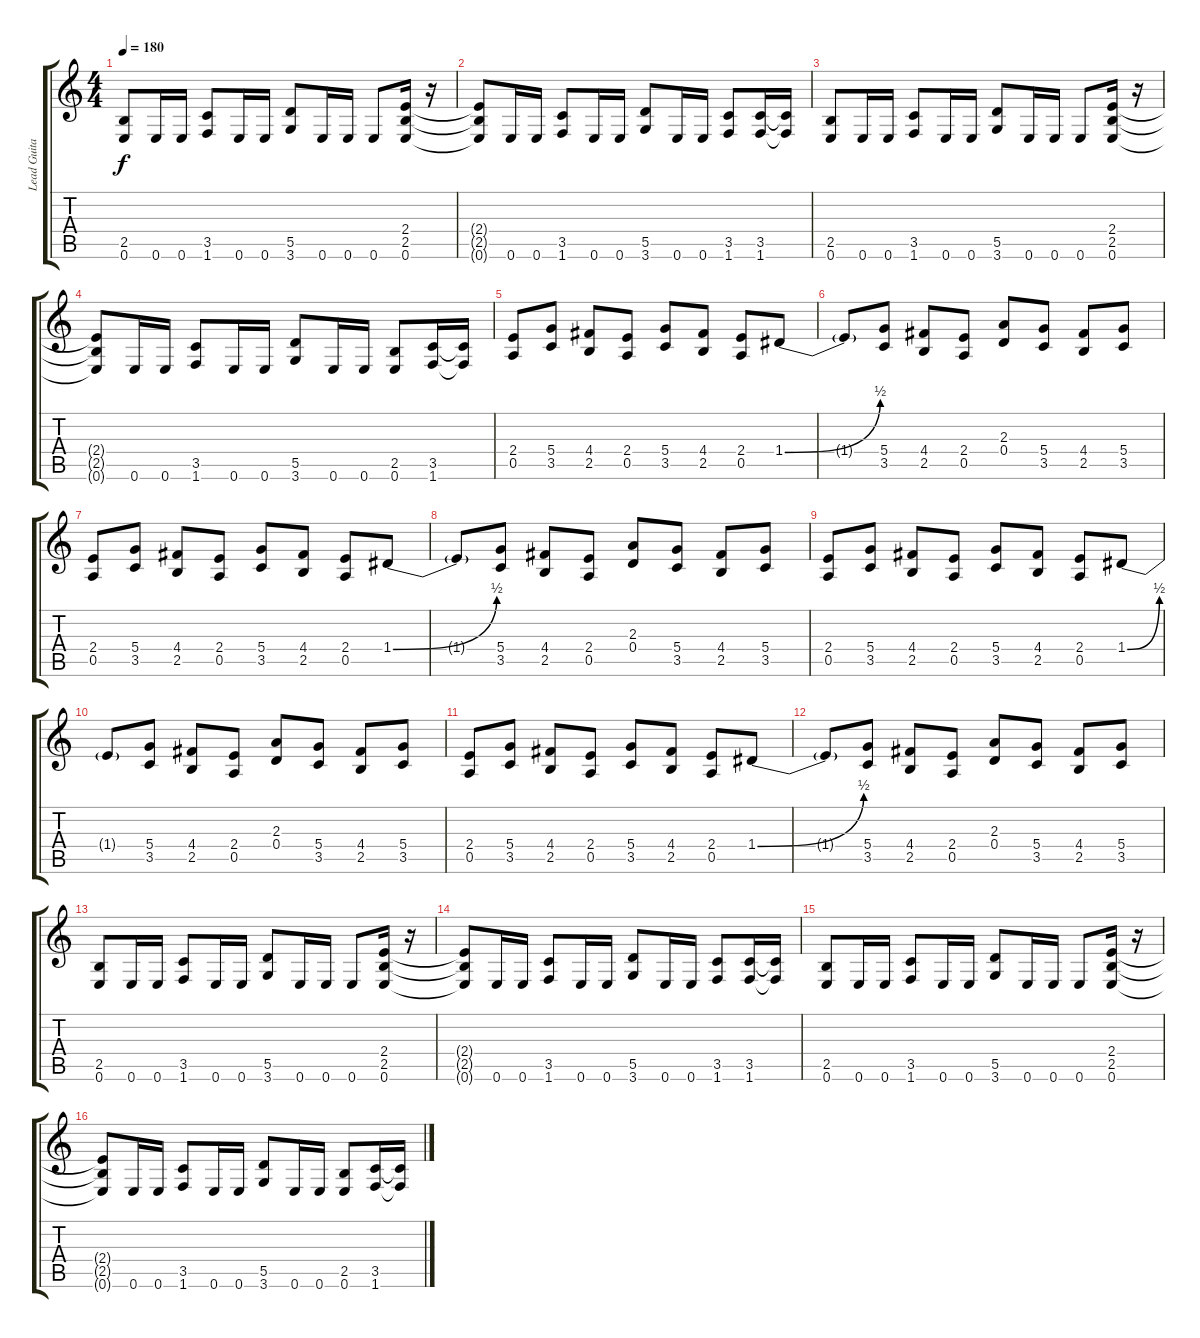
\track ("Lead Guitar" "Lead Guita") {instrument distortionguitar}
\staff {score tabs}
\tuning (E4 B3 G3 D3 A2 E2) {hide}
\ts (4 4)
\tempo 180
\clef g2
\ks c
(2.5 0.6).8{dy f instrument distortionguitar} 0.6.16 0.6.16 (3.5 1.6).8 0.6.16 0.6.16 (5.5 3.6).8 0.6.16 0.6.16 0.6.8 (2.4 2.5 0.6).16 r.16 |
(2.4{t} 2.5{t} 0.6{t}).8{instrument distortionguitar} 0.6.16 0.6.16 (3.5 1.6).8 0.6.16 0.6.16 (5.5 3.6).8 0.6.16 0.6.16 (3.5 1.6).8 (3.5 1.6).16 (3.5{t} 1.6{t}).16 |
(2.5 0.6).8{instrument distortionguitar} 0.6.16 0.6.16 (3.5 1.6).8 0.6.16 0.6.16 (5.5 3.6).8 0.6.16 0.6.16 0.6.8 (2.4 2.5 0.6).16 r.16 |
(2.4{t} 2.5{t} 0.6{t}).8{instrument distortionguitar} 0.6.16 0.6.16 (3.5 1.6).8 0.6.16 0.6.16 (5.5 3.6).8 0.6.16 0.6.16 (2.5 0.6).8 (3.5 1.6).16 (3.5{t} 1.6{t}).16 |
(2.4 0.5).8{instrument distortionguitar} (5.4 3.5).8 (4.4 2.5).8 (2.4 0.5).8 (5.4 3.5).8 (4.4 2.5).8 (2.4 0.5).8 1.4{be (bend 0 0 60 2)}.8 |
1.4{t}.8 (5.4 3.5).8 (4.4 2.5).8 (2.4 0.5).8 (2.3 0.4).8 (5.4 3.5).8 (4.4 2.5).8 (5.4 3.5).8 |
(2.4 0.5).8 (5.4 3.5).8 (4.4 2.5).8 (2.4 0.5).8 (5.4 3.5).8 (4.4 2.5).8 (2.4 0.5).8 1.4{be (bend 0 0 60 2)}.8 |
1.4{t}.8 (5.4 3.5).8 (4.4 2.5).8 (2.4 0.5).8 (2.3 0.4).8 (5.4 3.5).8 (4.4 2.5).8 (5.4 3.5).8 |
(2.4 0.5).8 (5.4 3.5).8 (4.4 2.5).8 (2.4 0.5).8 (5.4 3.5).8 (4.4 2.5).8 (2.4 0.5).8 1.4{be (bend 0 0 60 2)}.8 |
1.4{t}.8 (5.4 3.5).8 (4.4 2.5).8 (2.4 0.5).8 (2.3 0.4).8 (5.4 3.5).8 (4.4 2.5).8 (5.4 3.5).8 |
(2.4 0.5).8 (5.4 3.5).8 (4.4 2.5).8 (2.4 0.5).8 (5.4 3.5).8 (4.4 2.5).8 (2.4 0.5).8 1.4{be (bend 0 0 60 2)}.8 |
1.4{t}.8 (5.4 3.5).8 (4.4 2.5).8 (2.4 0.5).8 (2.3 0.4).8 (5.4 3.5).8 (4.4 2.5).8 (5.4 3.5).8 |
(2.5 0.6).8{instrument distortionguitar} 0.6.16 0.6.16 (3.5 1.6).8 0.6.16 0.6.16 (5.5 3.6).8 0.6.16 0.6.16 0.6.8 (2.4 2.5 0.6).16 r.16 |
(2.4{t} 2.5{t} 0.6{t}).8{instrument distortionguitar} 0.6.16 0.6.16 (3.5 1.6).8 0.6.16 0.6.16 (5.5 3.6).8 0.6.16 0.6.16 (3.5 1.6).8 (3.5 1.6).16 (3.5{t} 1.6{t}).16 |
(2.5 0.6).8{instrument distortionguitar} 0.6.16 0.6.16 (3.5 1.6).8 0.6.16 0.6.16 (5.5 3.6).8 0.6.16 0.6.16 0.6.8 (2.4 2.5 0.6).16 r.16 |
(2.4{t} 2.5{t} 0.6{t}).8{instrument distortionguitar} 0.6.16 0.6.16 (3.5 1.6).8 0.6.16 0.6.16 (5.5 3.6).8 0.6.16 0.6.16 (2.5 0.6).8 (3.5 1.6).16 (3.5{t} 1.6{t}).16
